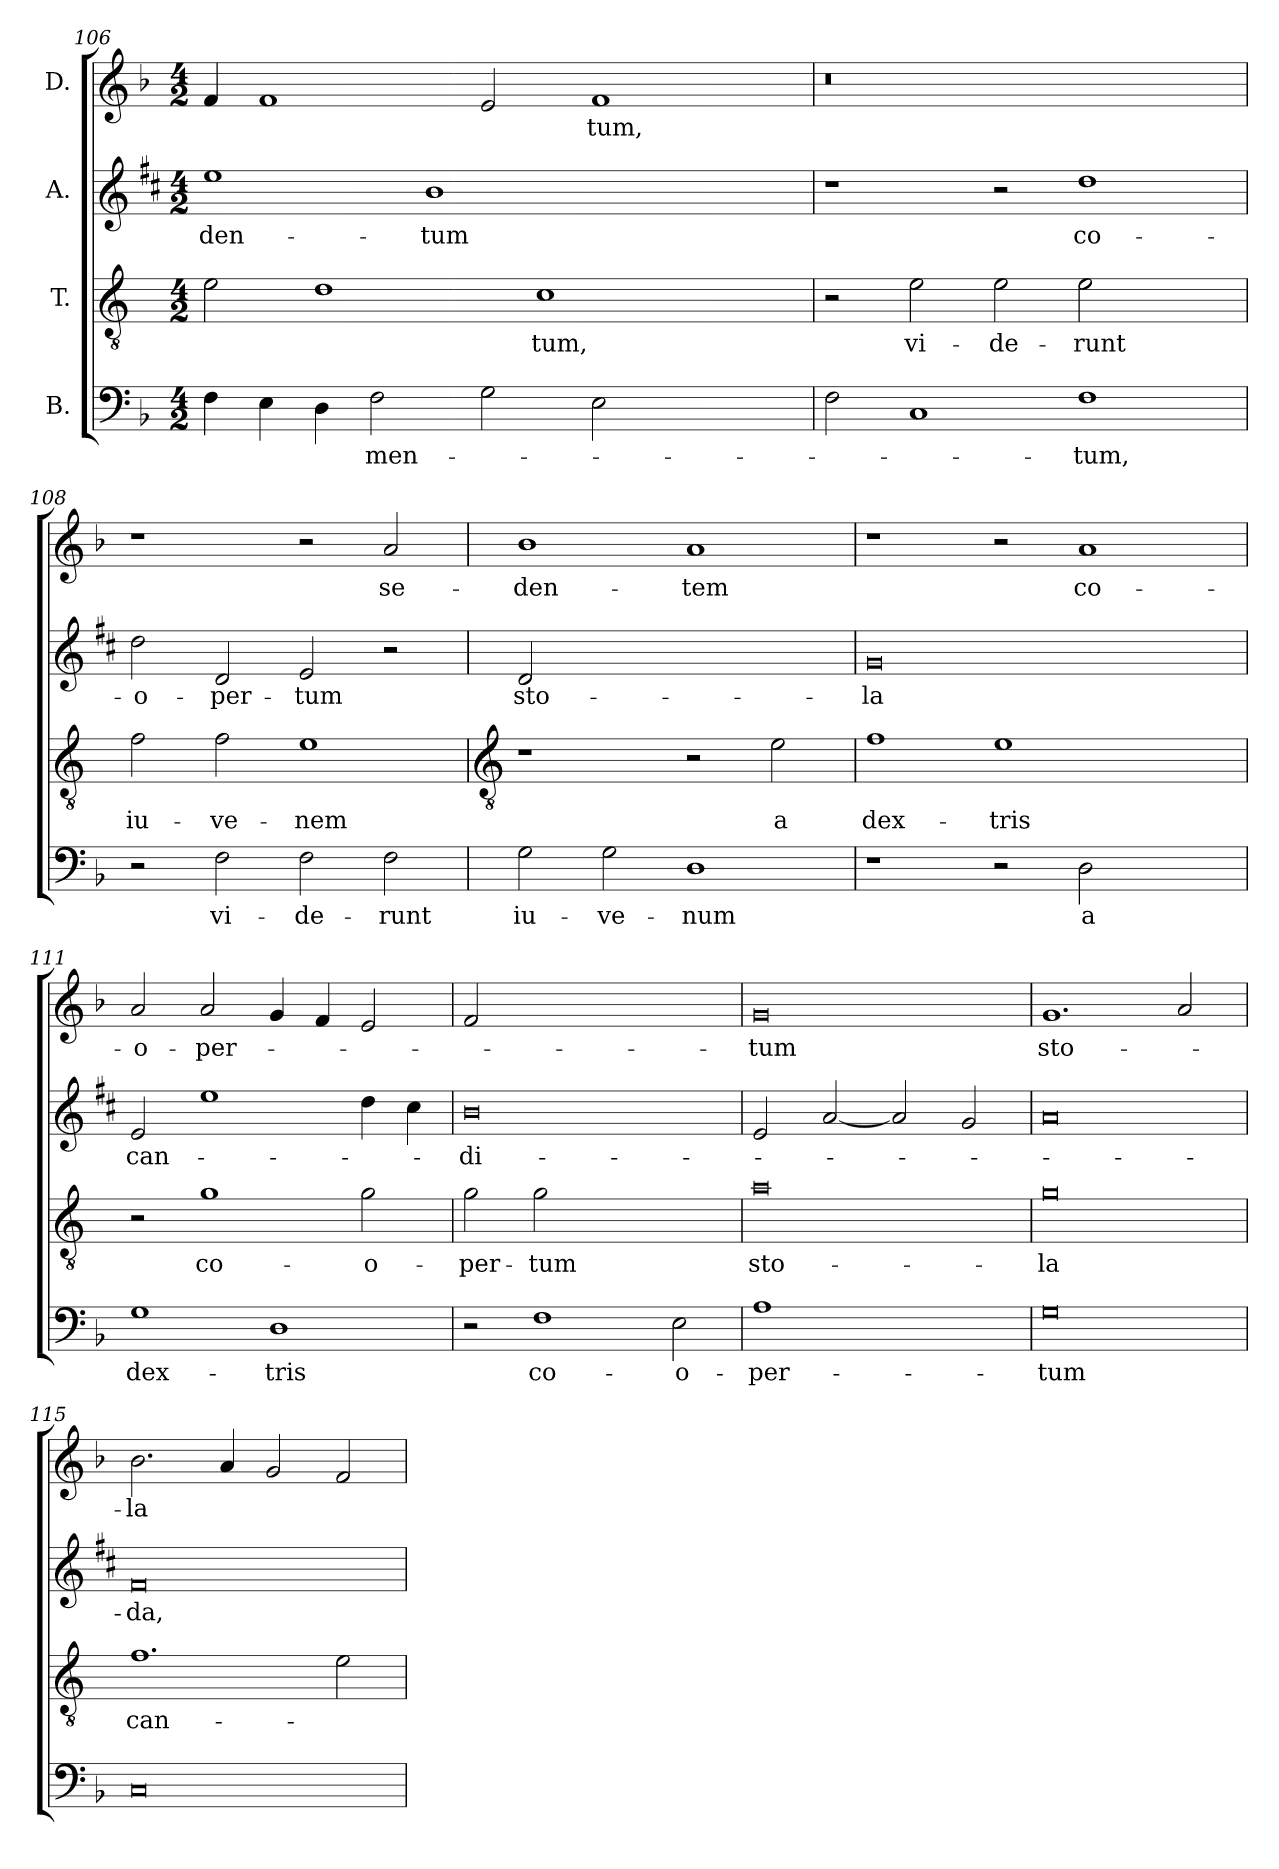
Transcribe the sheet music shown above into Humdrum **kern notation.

**kern	**text	**kern	**text	**kern	**text	**kern	**text
*part4	*part4	*part3	*part3	*part2	*part2	*part1	*part1
*staff4	*staff4	*staff3	*staff3	*staff2	*staff2	*staff1	*staff1
*I"B.	*	*I"T.	*	*I"A.	*	*I"D.	*
!!LO:LB:g=z
*clefF4	*	*clefGv2	*	*clefG2	*	*clefG2	*
*	*	*ITrd4c7	*	*ITrd5c9	*	*	*
*k[b-]	*	*k[b-]	*	*k[b-]	*	*k[b-]	*
*F:	*	*F:	*	*F:	*	*F:	*
*M4/2	*	*M4/2	*	*M4/2	*	*M4/2	*
=106	=106	=106	=106	=106	=106	=106	=106
!	!	!	!	!	!LO:LY:b	!	!
4F	.	2A	.	1g	-den-	4f	.
4E	.	.	.	.	.	1f	.
4D	.	1G	.	.	.	.	.
!	!LO:LY:b	!	!	!	!	!	!
2F	-men-	.	.	.	.	.	.
!	!	!	!	!	!LO:LY:b	!	!
.	.	.	.	1d	-tum	.	.
2G	.	.	.	.	.	2e	.
!	!	!	!LO:LY:b	!	!	!	!
.	.	1F	-tum,	.	.	.	.
!	!	!	!	!	!	!	!LO:LY:b
2E	.	.	.	.	.	1f	-tum,
.	.	.	.	2.ryy	.	.	.
2ryy	.	.	.	.	.	.	.
.	.	4ryy	.	.	.	.	.
=107	=107	=107	=107	=107	=107	=107	=107
2F	.	2r	.	1r	.	0r	.
!	!	!	!LO:LY:b	!	!	!	!
1C	.	2A	vi-	.	.	.	.
!	!	!	!LO:LY:b	!	!	!	!
.	.	2A	-de-	2r	.	.	.
!	!LO:LY:b	!	!LO:LY:b	!	!LO:LY:b	!	!
1F	-tum,	2A	-runt	1f	co-	.	.
.	.	2ryy	.	.	.	2ryy	.
=108	=108	=108	=108	=108	=108	=108	=108
!	!	!	!LO:LY:b	!	!LO:LY:b	!	!
2r	.	2B-	iu-	2f	-o-	1r	.
!	!LO:LY:b	!	!LO:LY:b	!	!LO:LY:b	!	!
2F	vi-	2B-	-ve-	2F	-per-	.	.
!	!LO:LY:b	!	!LO:LY:b	!	!LO:LY:b	!	!
2F	-de-	1A	-nem	2G	-tum	2r	.
!	!LO:LY:b	!	!	!	!	!	!LO:LY:b
2F	-runt	.	.	2r	.	2a	se-
!!LO:LB:g=z
=109	=109	=109	=109	=109	=109	=109	=109
*	*	*clefGv2	*	*	*	*	*
!	!LO:LY:b	!	!	!	!LO:LY:b	!	!LO:LY:b
2G	iu-	1r	.	2F	sto-	1b-	-den-
!	!LO:LY:b	!	!	!	!	!	!
2G	-ve-	.	.	1.ryy	.	.	.
!	!LO:LY:b	!	!	!	!	!	!LO:LY:b
1D	-num	2r	.	.	.	1a	-tem
!	!	!	!LO:LY:b	!	!	!	!
.	.	2A	a	.	.	.	.
!!LO:LB:g=z
=110	=110	=110	=110	=110	=110	=110	=110
!	!	!	!LO:LY:b	!	!LO:LY:b	!	!
1r	.	1B-	dex-	0B-	-la	1r	.
!	!	!	!LO:LY:b	!	!	!	!
2r	.	1A	-tris	.	.	2r	.
!	!LO:LY:b	!	!	!	!	!	!LO:LY:b
2D	a	.	.	.	.	1a	co-
2ryy	.	2ryy	.	2ryy	.	.	.
=111	=111	=111	=111	=111	=111	=111	=111
!	!LO:LY:b	!	!	!	!LO:LY:b	!	!LO:LY:b
1G	dex-	2r	.	2G	can-	2a	-o-
!	!	!	!LO:LY:b	!	!	!	!LO:LY:b
.	.	1c	co-	1g	.	2a	-per-
!	!LO:LY:b	!	!	!	!	!	!
1D	-tris	.	.	.	.	4g	.
.	.	.	.	.	.	4f	.
!	!	!	!LO:LY:b	!	!	!	!
.	.	2c	-o-	4f	.	2e	.
.	.	.	.	4e	.	.	.
=112	=112	=112	=112	=112	=112	=112	=112
!	!	!	!LO:LY:b	!	!LO:LY:b	!	!
2r	.	2c	-per-	0d	-di-	2f	.
!	!LO:LY:b	!	!LO:LY:b	!	!	!	!
1F	co-	2c	-tum	.	.	1.ryy	.
.	.	1ryy	.	.	.	.	.
!	!LO:LY:b	!	!	!	!	!	!
2E	-o-	.	.	.	.	.	.
!!LO:LB:g=z
=113	=113	=113	=113	=113	=113	=113	=113
!	!LO:LY:b	!	!LO:LY:b	!	!	!	!LO:LY:b
1A	-per-	0d	sto-	2G	.	0g	-tum
.	.	.	.	[2c	.	.	.
1ryy	.	.	.	2c]	.	.	.
.	.	.	.	2B-	.	.	.
=114	=114	=114	=114	=114	=114	=114	=114
!	!LO:LY:b	!	!LO:LY:b	!	!	!	!LO:LY:b
0G	-tum	0c	-la	0c	.	1.g	sto-
.	.	.	.	.	.	2a	.
=115	=115	=115	=115	=115	=115	=115	=115
!	!	!	!LO:LY:b	!	!LO:LY:b	!	!LO:LY:b
0C	.	1.B-	can-	0A	-da,	2.b-	-la
.	.	.	.	.	.	4a	.
.	.	.	.	.	.	2g	.
.	.	2A	.	.	.	2f	.
=	=	=	=	=	=	=	=
*-	*-	*-	*-	*-	*-	*-	*-
